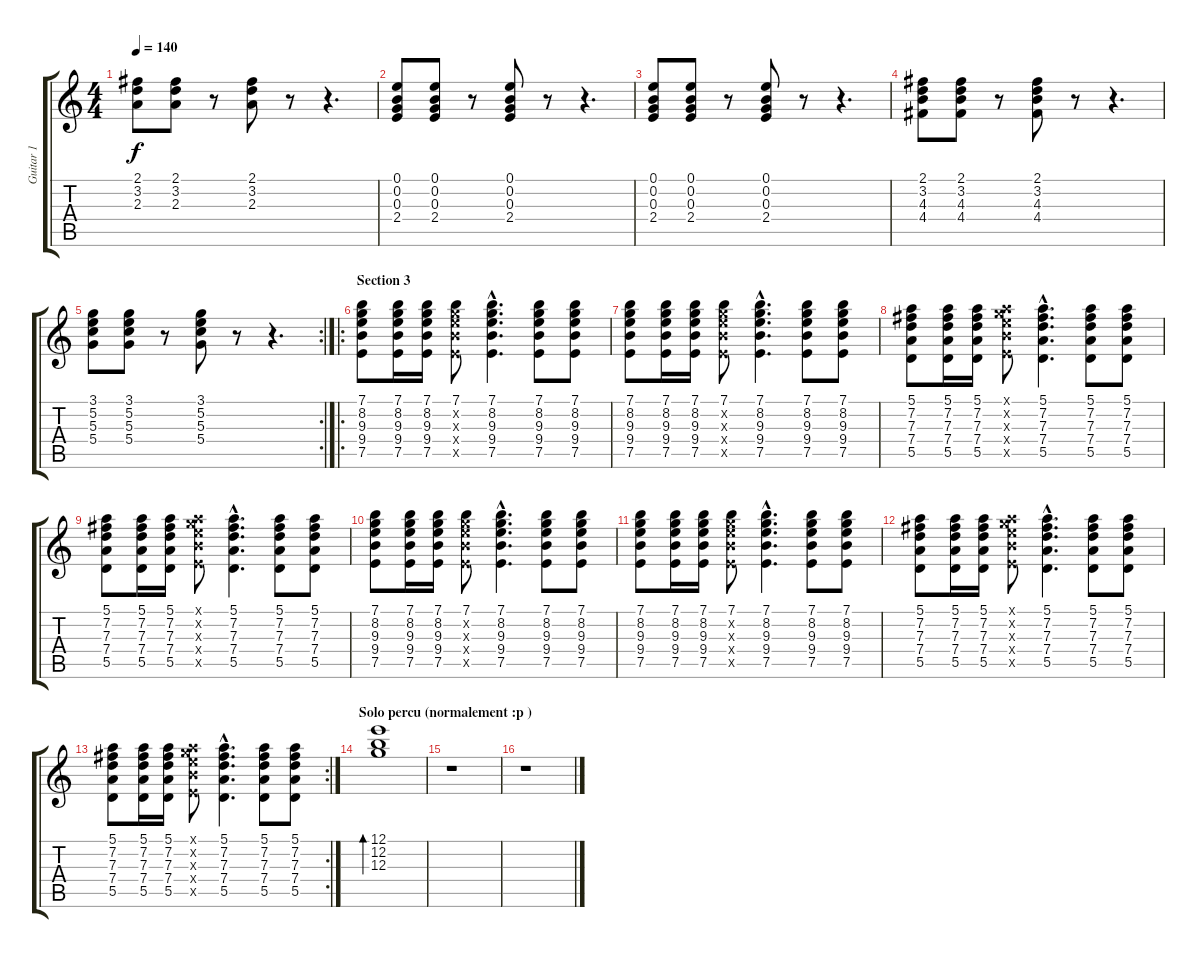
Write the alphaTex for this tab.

\track ("Guitar 1" "Guitar 1") {instrument acousticguitarsteel}
\staff {score tabs}
\tuning (E4 B3 G3 D3 A2 E2) {hide}
\ts (4 4)
\tempo 140
\clef g2
\ks c
(2.1 3.2 2.3).8{dy f} (2.1 3.2 2.3).8 r.8 (2.1 3.2 2.3).8 r.8 r.4{d} |
(0.1 0.2 0.3 2.4).8 (0.1 0.2 0.3 2.4).8 r.8 (0.1 0.2 0.3 2.4).8 r.8 r.4{d} |
(0.1 0.2 0.3 2.4).8 (0.1 0.2 0.3 2.4).8 r.8 (0.1 0.2 0.3 2.4).8 r.8 r.4{d} |
(2.1 3.2 4.3 4.4).8 (2.1 3.2 4.3 4.4).8 r.8 (2.1 3.2 4.3 4.4).8 r.8 r.4{d} |
\rc 2
(3.1 5.2 5.3 5.4).8 (3.1 5.2 5.3 5.4).8 r.8 (3.1 5.2 5.3 5.4).8 r.8 r.4{d} |
\ro
\section ("" "Section 3")
(7.1 8.2 9.3 9.4 7.5).8 (7.1 8.2 9.3 9.4 7.5).16 (7.1 8.2 9.3 9.4 7.5).16 (7.1 8.2{x} 9.3{x} 9.4{x} 7.5{x}).8 (7.1{hac} 8.2{hac} 9.3{hac} 9.4{hac} 7.5{hac}).4{d} (7.1 8.2 9.3 9.4 7.5).8 (7.1 8.2 9.3 9.4 7.5).8 |
(7.1 8.2 9.3 9.4 7.5).8 (7.1 8.2 9.3 9.4 7.5).16 (7.1 8.2 9.3 9.4 7.5).16 (7.1 8.2{x} 9.3{x} 9.4{x} 7.5{x}).8 (7.1{hac} 8.2{hac} 9.3{hac} 9.4{hac} 7.5{hac}).4{d} (7.1 8.2 9.3 9.4 7.5).8 (7.1 8.2 9.3 9.4 7.5).8 |
(5.1 7.2 7.3 7.4 5.5).8 (5.1 7.2 7.3 7.4 5.5).16 (5.1 7.2 7.3 7.4 5.5).16 (5.1{x} 8.2{x} 9.3{x} 9.4{x} 7.5{x}).8 (5.1{hac} 7.2{hac} 7.3{hac} 7.4{hac} 5.5{hac}).4{d} (5.1 7.2 7.3 7.4 5.5).8 (5.1 7.2 7.3 7.4 5.5).8 |
(5.1 7.2 7.3 7.4 5.5).8 (5.1 7.2 7.3 7.4 5.5).16 (5.1 7.2 7.3 7.4 5.5).16 (5.1{x} 8.2{x} 9.3{x} 9.4{x} 7.5{x}).8 (5.1{hac} 7.2{hac} 7.3{hac} 7.4{hac} 5.5{hac}).4{d} (5.1 7.2 7.3 7.4 5.5).8 (5.1 7.2 7.3 7.4 5.5).8 |
(7.1 8.2 9.3 9.4 7.5).8 (7.1 8.2 9.3 9.4 7.5).16 (7.1 8.2 9.3 9.4 7.5).16 (7.1 8.2{x} 9.3{x} 9.4{x} 7.5{x}).8 (7.1{hac} 8.2{hac} 9.3{hac} 9.4{hac} 7.5{hac}).4{d} (7.1 8.2 9.3 9.4 7.5).8 (7.1 8.2 9.3 9.4 7.5).8 |
(7.1 8.2 9.3 9.4 7.5).8 (7.1 8.2 9.3 9.4 7.5).16 (7.1 8.2 9.3 9.4 7.5).16 (7.1 8.2{x} 9.3{x} 9.4{x} 7.5{x}).8 (7.1{hac} 8.2{hac} 9.3{hac} 9.4{hac} 7.5{hac}).4{d} (7.1 8.2 9.3 9.4 7.5).8 (7.1 8.2 9.3 9.4 7.5).8 |
(5.1 7.2 7.3 7.4 5.5).8 (5.1 7.2 7.3 7.4 5.5).16 (5.1 7.2 7.3 7.4 5.5).16 (5.1{x} 8.2{x} 9.3{x} 9.4{x} 7.5{x}).8 (5.1{hac} 7.2{hac} 7.3{hac} 7.4{hac} 5.5{hac}).4{d} (5.1 7.2 7.3 7.4 5.5).8 (5.1 7.2 7.3 7.4 5.5).8 |
\rc 2
(5.1 7.2 7.3 7.4 5.5).8 (5.1 7.2 7.3 7.4 5.5).16 (5.1 7.2 7.3 7.4 5.5).16 (5.1{x} 8.2{x} 9.3{x} 9.4{x} 7.5{x}).8 (5.1{hac} 7.2{hac} 7.3{hac} 7.4{hac} 5.5{hac}).4{d} (5.1 7.2 7.3 7.4 5.5).8 (5.1 7.2 7.3 7.4 5.5).8 |
\section ("" "Solo percu (normalement :p )")
(12.1 12.2 12.3).1{bd 480} |
r.1 |
r.1
